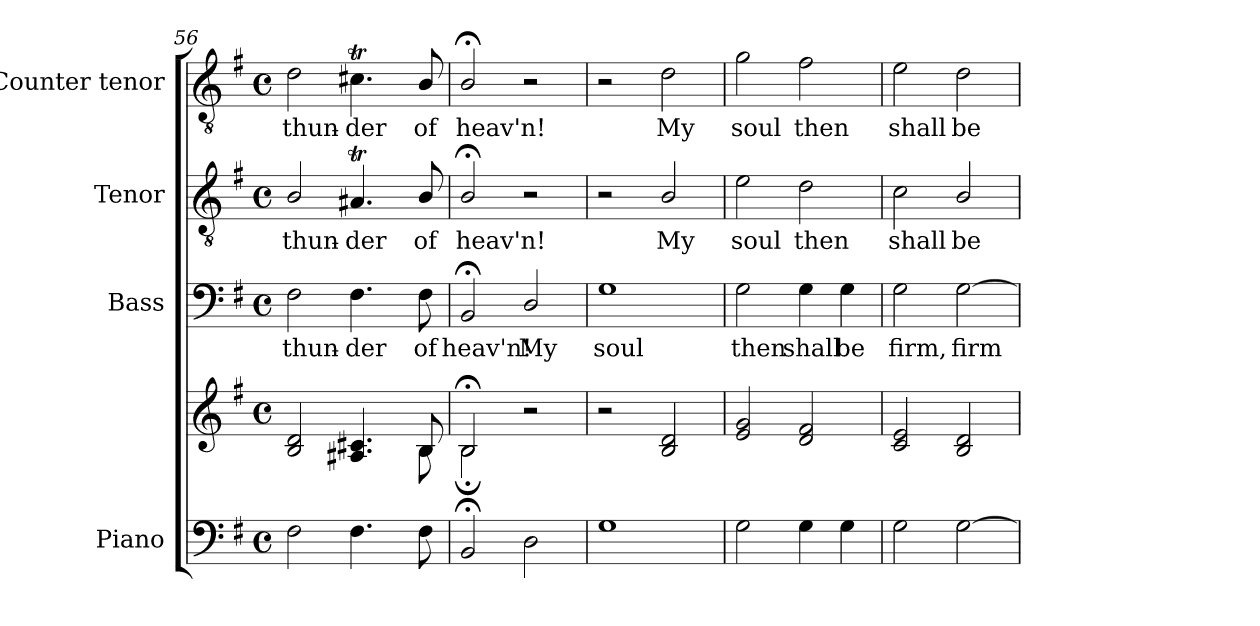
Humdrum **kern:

**kern	**kern	**kern	**text	**kern	**text	**kern	**text
*part4	*part4	*part3	*part3	*part2	*part2	*part1	*part1
*staff5	*staff4	*staff3	*staff3	*staff2	*staff2	*staff1	*staff1
*I"Piano	*	*I"Bass	*	*I"Tenor	*	*I"Counter tenor	*
*I'Pno.	*	*I'B.	*	*I'T.	*	*	*
!!LO:PB:g=z
*clefF4	*clefG2	*clefF4	*	*clefGv2	*	*clefGv2	*
*	*	*	*	*ITrd7c12	*	*ITrd7c12	*
*k[f#]	*k[f#]	*k[f#]	*	*k[f#]	*	*k[f#]	*
*G:	*G:	*G:	*	*G:	*	*G:	*
*M4/4	*M4/4	*M4/4	*	*M4/4	*	*M4/4	*
*met(c)	*met(c)	*met(c)	*	*met(c)	*	*met(c)	*
=56	=56	=56	=56	=56	=56	=56	=56
*	*^	*	*	*	*	*	*
!	!	!	!	!LO:LY:b:color=#000000	!	!	!	!
!	!	!	!	!	!	!LO:LY:b:color=#000000	!	!
!	!	!	!	!	!	!	!	!LO:LY:b:color=#000000
2F#i\	2Bi/ 2di	2ryy	2F#i\	thun-	2BBi/	thun-	2Di\	thun-
!	!	!	!	!LO:LY:b:color=#000000	!	!	!	!
!	!	!	!	!	!	!LO:LY:b:color=#000000	!	!
!	!	!	!	!	!	!	!	!LO:LY:b:color=#000000
4.F#i\	4.A#Xi/ 4.c#Xi	4ryy	4.F#i\	-der	4.AA#Xti/	-der	4.C#Xti\	-der
.	.	8ryy	.	.	.	.	.	.
!	!	!	!	!LO:LY:b:color=#000000	!	!	!	!
!	!	!	!	!	!	!LO:LY:b:color=#000000	!	!
!	!	!	!	!	!	!	!	!LO:LY:b:color=#000000
8F#i\	8Bi/	8Bi\	8F#i\	of	8BBi/	of	8BBi/	of
=57	=57	=57	=57	=57	=57	=57	=57	=57
!	!	!	!	!LO:LY:b:color=#000000	!	!	!	!
!	!	!	!	!	!	!LO:LY:b:color=#000000	!	!
!	!	!	!	!	!	!	!	!LO:LY:b:color=#000000
2BB;i/	2B;i/	2B;i\	2BB;i/	heav'n!	2BB;i/	heav'n!	2BB;i/	heav'n!
!	!	!	!	!LO:LY:b:color=#000000	!	!	!	!
2Di\	2r	2ryy	2Di/	My	2r	.	2r	.
*	*v	*v	*	*	*	*	*	*
=58	=58	=58	=58	=58	=58	=58	=58
*	*^	*	*	*	*	*	*
!	!	!	!	!LO:LY:b:color=#000000	!	!	!	!
*	*v	*v	*	*	*	*	*	*
1Gi	2r	1Gi	soul	2r	.	2r	.
!	!	!	!	!	!LO:LY:b:color=#000000	!	!
!	!	!	!	!	!	!	!LO:LY:b:color=#000000
.	2Bi/ 2di	.	.	2BBi/	My	2Di\	My
=59	=59	=59	=59	=59	=59	=59	=59
!	!	!	!LO:LY:b:color=#000000	!	!	!	!
!	!	!	!	!	!LO:LY:b:color=#000000	!	!
!	!	!	!	!	!	!	!LO:LY:b:color=#000000
2Gi\	2ei/ 2gi	2Gi\	then	2Ei\	soul	2Gi\	soul
!	!	!	!LO:LY:b:color=#000000	!	!	!	!
!	!	!	!	!	!LO:LY:b:color=#000000	!	!
!	!	!	!	!	!	!	!LO:LY:b:color=#000000
4Gi\	2di/ 2f#i	4Gi\	shall	2Di\	then	2F#i\	then
!	!	!	!LO:LY:b:color=#000000	!	!	!	!
4Gi\	.	4Gi\	be	.	.	.	.
=60	=60	=60	=60	=60	=60	=60	=60
!	!	!	!LO:LY:b:color=#000000	!	!	!	!
!	!	!	!	!	!LO:LY:b:color=#000000	!	!
!	!	!	!	!	!	!	!LO:LY:b:color=#000000
2Gi\	2ci/ 2ei	2Gi\	firm,	2Ci\	shall	2Ei\	shall
!	!	!	!LO:LY:b:color=#000000	!	!	!	!
!	!	!	!	!	!LO:LY:b:color=#000000	!	!
!	!	!	!	!	!	!	!LO:LY:b:color=#000000
[2Gi\	2Bi/ 2di	[2Gi\	firm	2BBi/	be	2Di\	be
=	=	=	=	=	=	=	=
*-	*-	*-	*-	*-	*-	*-	*-
